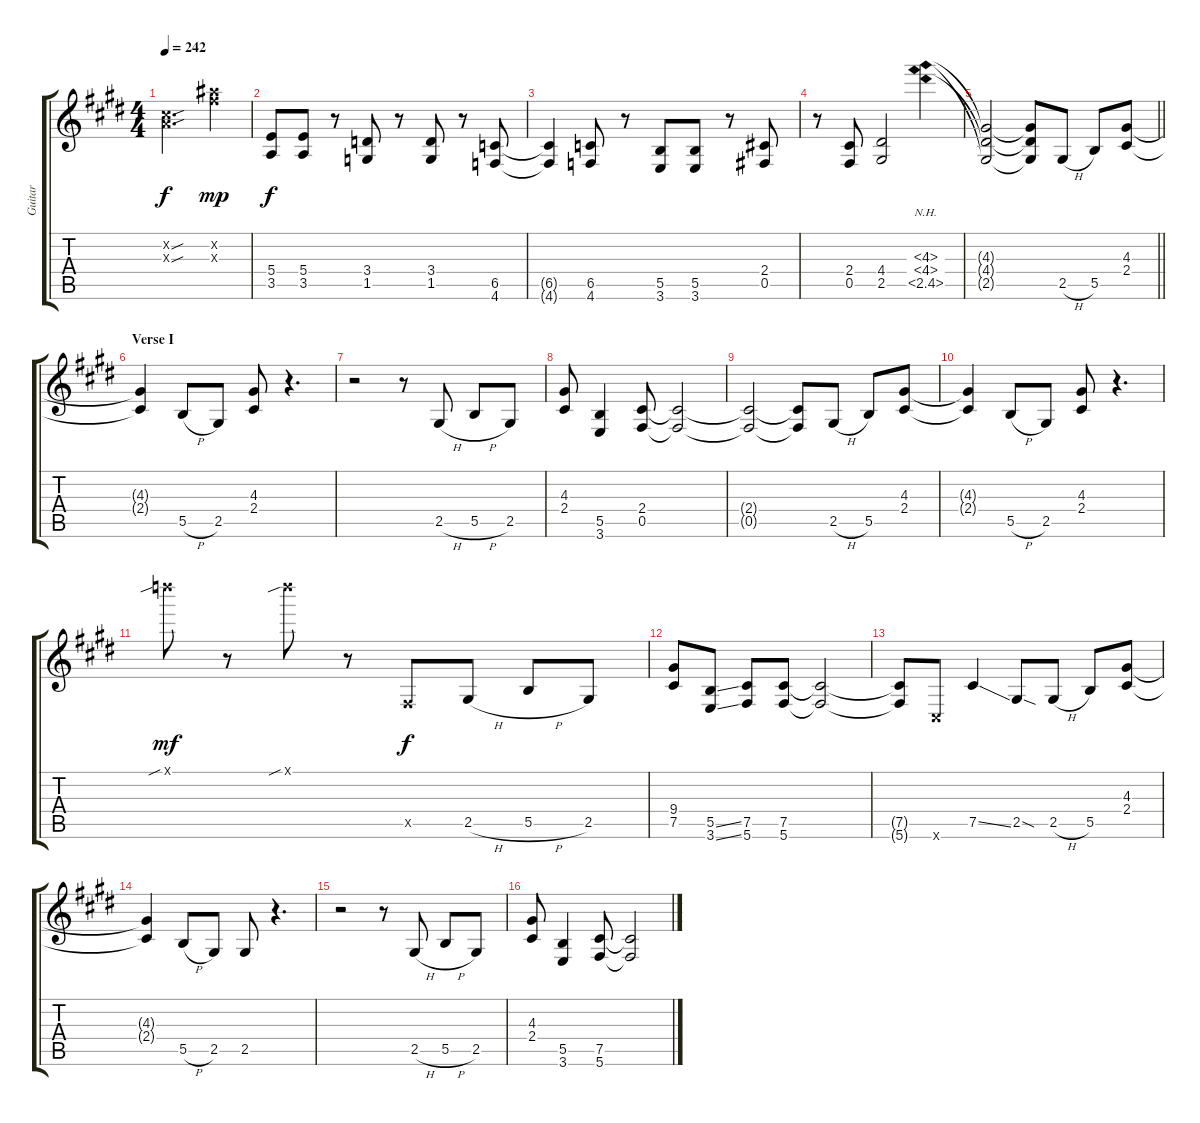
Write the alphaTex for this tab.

\track ("Guitar" "Guitar") {instrument distortionguitar}
\staff {score tabs}
\tuning (Db4 Ab3 E3 B2 Gb2 Db2) {hide}
\ts (4 4)
\tempo 242
\clef g2
\ks e
(5.2{sou x} 5.3{sou x}).2{d dy f} (14.2{x} 14.3{x}).4{dy mp} |
(5.4 3.5).8{dy f} (5.4 3.5).8 r.8 (3.4 1.5).8 r.8 (3.4 1.5).8 r.8 (6.5 4.6).8 |
(6.5{t} 4.6{t}).4 (6.5 4.6).8 r.8 (5.5 3.6).8 (5.5 3.6).8 r.8 (2.4 0.5).8 |
r.8 (2.4 0.5).8 (4.4 2.5).2 (4.3{nh} 4.4{nh} 2.5{nh}).4 |
\barLineRight lightlight
(4.3{t} 4.4{t} 2.5{t}).2 (4.3{t} 4.4{t} 2.5{t}).8 2.5{h}.8 5.5.8 (4.3 2.4).8 |
\section ("" "Verse I")
(4.3{t} 2.4{t}).4 5.5{h}.8 2.5.8 (4.3 2.4).8 r.4{d} |
r.2 r.8 2.5{h}.8 5.5{h}.8 2.5.8 |
(4.3 2.4).8 (5.5 3.6).4 (2.4 0.5).8 (2.4{t} 0.5{t}).2 |
(2.4{t} 0.5{t}).2 (2.4{t} 0.5{t}).8 2.5{h}.8 5.5.8 (4.3 2.4).8 |
(4.3{t} 2.4{t}).4 5.5{h}.8 2.5.8 (4.3 2.4).8 r.4{d} |
25.1{sib x}.8{dy mf} r.8 25.1{sib x}.8 r.8 0.5{x}.8{dy f} 2.5{h}.8 5.5{h}.8 2.5.8 |
(9.4 7.5).8 (5.5{ss} 3.6{ss}).8 (7.5 5.6).8 (7.5 5.6).8 (7.5{t} 5.6{t}).2 |
(7.5{t} 5.6{t}).8 0.6{x}.8 7.5{ss}.4 2.5{sod}.8 2.5{h}.8 5.5.8 (4.3 2.4).8 |
(4.3{t} 2.4{t}).4 5.5{h}.8 2.5.8 2.5.8 r.4{d} |
r.2 r.8 2.5{h}.8 5.5{h}.8 2.5.8 |
(4.3 2.4).8 (5.5 3.6).4 (7.5 5.6).8 (7.5{t} 5.6{t}).2
